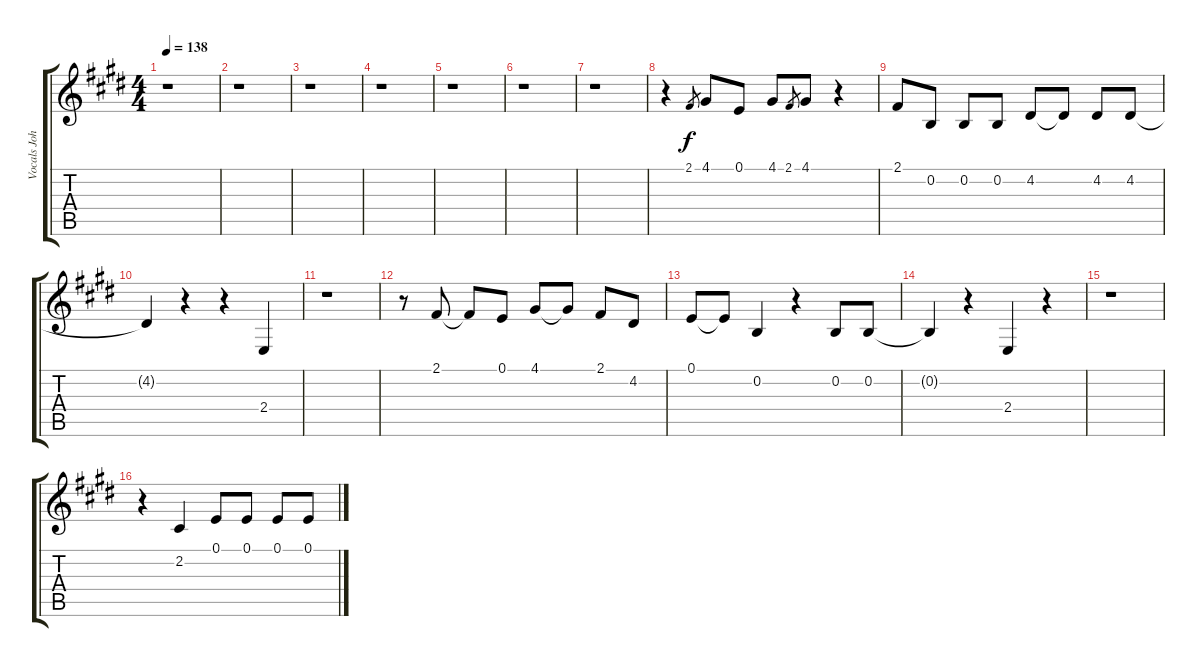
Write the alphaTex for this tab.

\track ("Vocals John Fogerty" "Vocals Joh") {instrument tenorsax}
\staff {score tabs}
\tuning (E4 B3 G3 D3 A2 E2) {hide}
\ts (4 4)
\tempo 138
\clef g2
\ks e
r.1{dy f} |
r.1 |
r.1 |
r.1 |
r.1 |
r.1 |
r.1 |
r.4 2.1.8{gr} 4.1.8 0.1.8 4.1.8 2.1.8{gr} 4.1.8 r.4 |
2.1.8 0.2.8 0.2.8 0.2.8 4.2.8 4.2{t}.8 4.2.8 4.2.8 |
4.2{t}.4 r.4 r.4 2.4.4 |
r.1 |
r.8 2.1.8 2.1{t}.8 0.1.8 4.1.8 4.1{t}.8 2.1.8 4.2.8 |
0.1.8 0.1{t}.8 0.2.4 r.4 0.2.8 0.2.8 |
0.2{t}.4 r.4 2.4.4 r.4 |
r.1 |
r.4 2.2.4 0.1.8 0.1.8 0.1.8 0.1.8
